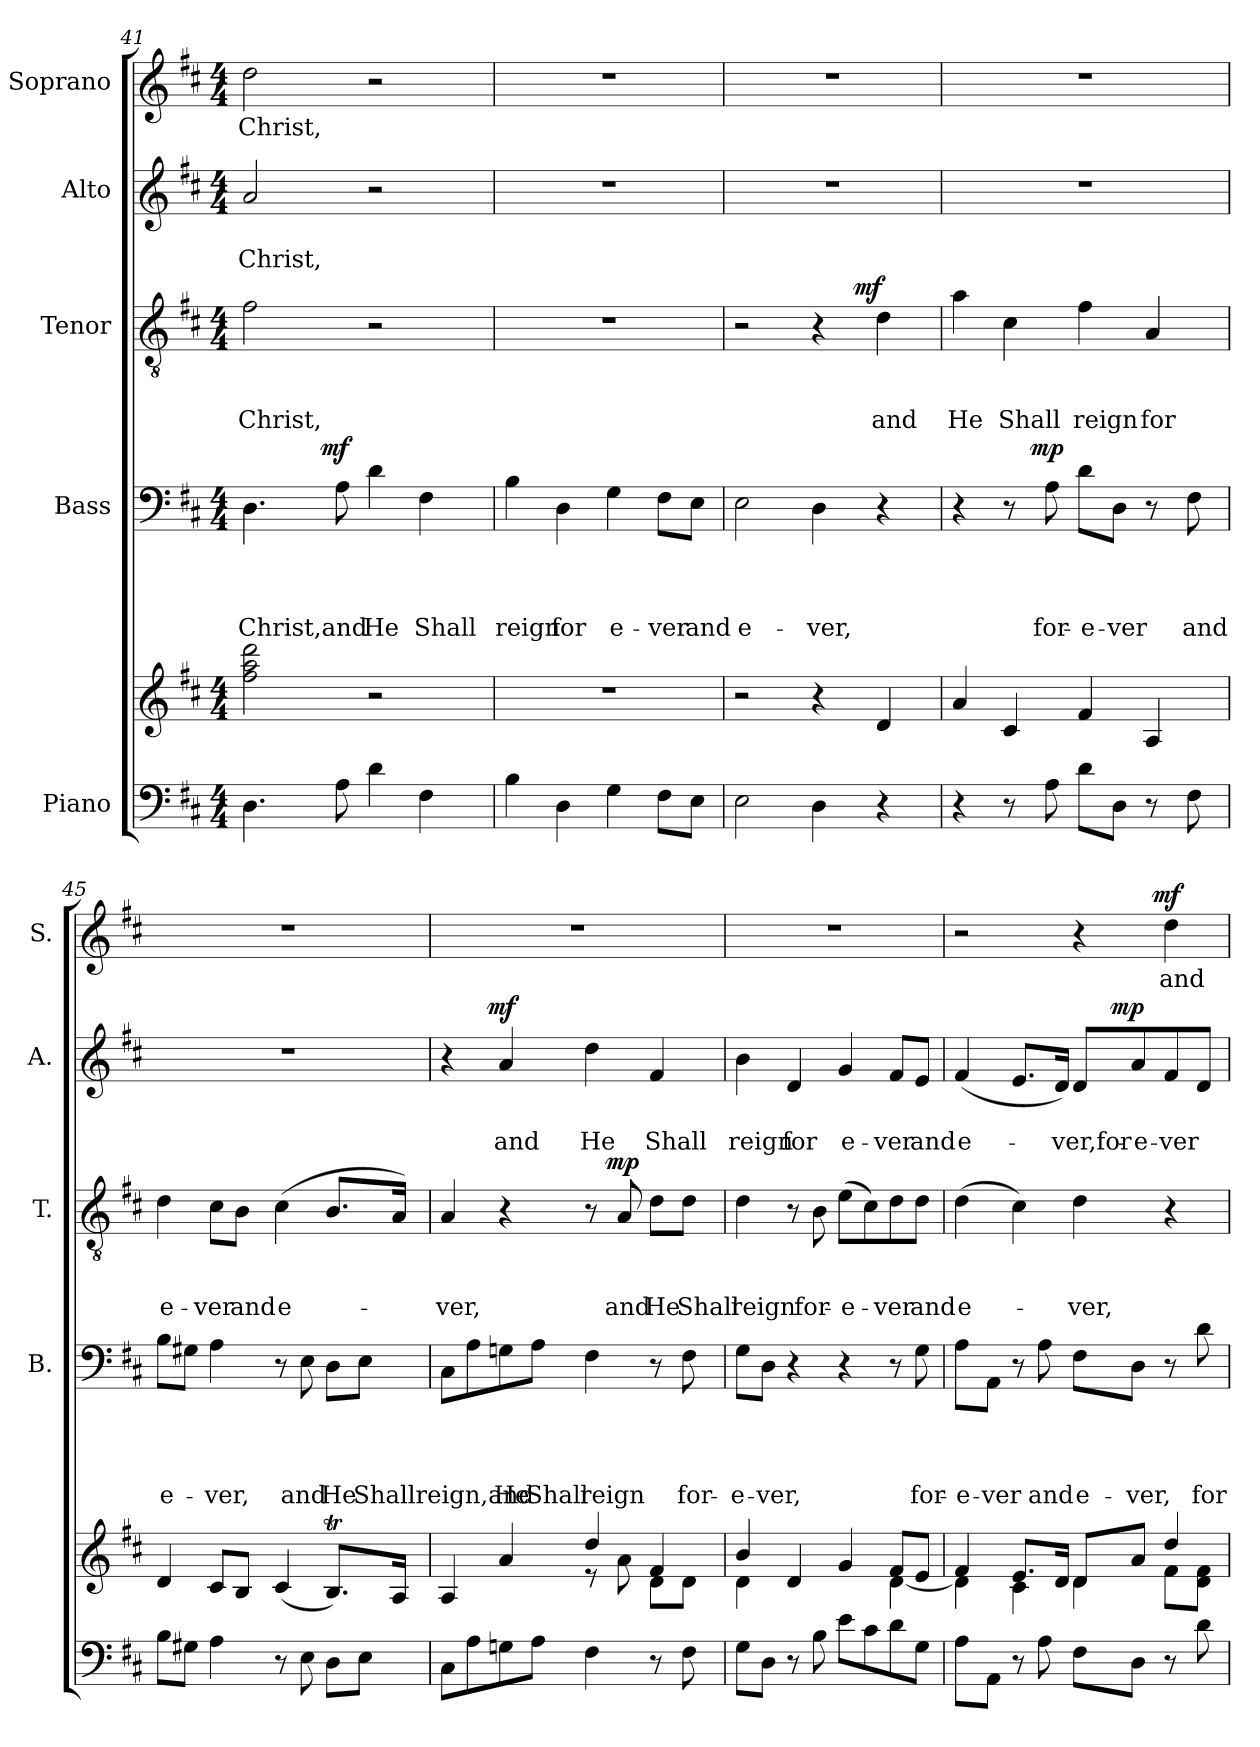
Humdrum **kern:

**kern	**kern	**kern	**text	**text	**text	**text	**dynam	**kern	**text	**text	**text	**dynam	**kern	**text	**text	**dynam	**kern	**text	**dynam
*part5	*part5	*part4	*part4	*part4	*part4	*part4	*part4	*part3	*part3	*part3	*part3	*part3	*part2	*part2	*part2	*part2	*part1	*part1	*part1
*staff6	*staff5	*staff4	*staff4	*staff4	*staff4	*staff4	*staff4	*staff3	*staff3	*staff3	*staff3	*staff3	*staff2	*staff2	*staff2	*staff2	*staff1	*staff1	*staff1
*I"Piano	*	*I"Bass	*	*	*	*	*	*I"Tenor	*	*	*	*	*I"Alto	*	*	*	*I"Soprano	*	*
*	*	*I'B.	*	*	*	*	*	*I'T.	*	*	*	*	*I'A.	*	*	*	*I'S.	*	*
*clefF4	*clefG2	*clefF4	*	*	*	*	*	*clefGv2	*	*	*	*	*clefG2	*	*	*	*clefG2	*	*
*k[f#c#]	*k[f#c#]	*k[f#c#]	*	*	*	*	*	*k[f#c#]	*	*	*	*	*k[f#c#]	*	*	*	*k[f#c#]	*	*
*D:	*D:	*D:	*	*	*	*	*	*D:	*	*	*	*	*D:	*	*	*	*D:	*	*
*M4/4	*M4/4	*M4/4	*	*	*	*	*	*M4/4	*	*	*	*	*M4/4	*	*	*	*M4/4	*	*
=41	=41	=41	=41	=41	=41	=41	=41	=41	=41	=41	=41	=41	=41	=41	=41	=41	=41	=41	=41
!	!	!	!	!	!	!LO:LY:b	!	!	!	!	!LO:LY:b	!	!	!	!LO:LY:b	!	!	!LO:LY:b	!
*	*	*^	*	*	*	*	*	*	*	*	*	*	*	*	*	*	*	*	*
4.D\	2ff#\ 2aa\ 2ddd\	4.D\	4ryy	.	.	.	Christ,and	.	2f#\	.	.	Christ,	.	2a/	.	Christ,	.	2dd\	Christ,	.
.	.	.	16.ryy	.	.	.	.	.	.	.	.	.	.	.	.	.	.	.	.	.
!	!	!	!	!	!	!	!	!LO:DY:a	!	!	!	!	!	!	!	!	!	!	!	!
.	.	.	2ryy	.	.	.	.	mf	.	.	.	.	.	.	.	.	.	.	.	.
8A\	.	8A\	.	.	.	.	.	.	.	.	.	.	.	.	.	.	.	.	.	.
!	!	!	!	!	!	!	!LO:LY:b	!	!	!	!	!	!	!	!	!	!	!	!	!
4d\	2r	4d\	.	.	.	.	He	.	2r	.	.	.	.	2r	.	.	.	2r	.	.
!	!	!	!	!	!	!	!LO:LY:b	!	!	!	!	!	!	!	!	!	!	!	!	!
4F#\	.	4F#\	.	.	.	.	Shall	.	.	.	.	.	.	.	.	.	.	.	.	.
.	.	.	8ryy	.	.	.	.	.	.	.	.	.	.	.	.	.	.	.	.	.
.	.	.	32ryy	.	.	.	.	.	.	.	.	.	.	.	.	.	.	.	.	.
!!LO:PB:g=z
=42	=42	=42	=42	=42	=42	=42	=42	=42	=42	=42	=42	=42	=42	=42	=42	=42	=42	=42	=42	=42
!	!	!	!	!	!	!	!LO:LY:b	!	!	!	!	!	!	!	!	!	!	!	!	!
*	*	*v	*v	*	*	*	*	*	*	*	*	*	*	*	*	*	*	*	*	*
4B\	1r	4B\	.	.	.	reign	.	1r	.	.	.	.	1r	.	.	.	1r	.	.
!	!	!	!	!	!	!LO:LY:b	!	!	!	!	!	!	!	!	!	!	!	!	!
4D\	.	4D\	.	.	.	for	.	.	.	.	.	.	.	.	.	.	.	.	.
!	!	!	!	!	!	!LO:LY:b	!	!	!	!	!	!	!	!	!	!	!	!	!
4G\	.	4G\	.	.	.	e-	.	.	.	.	.	.	.	.	.	.	.	.	.
!	!	!	!	!	!	!LO:LY:b	!	!	!	!	!	!	!	!	!	!	!	!	!
8F#\L	.	8F#\L	.	.	.	-ver	.	.	.	.	.	.	.	.	.	.	.	.	.
!	!	!	!	!	!	!LO:LY:b	!	!	!	!	!	!	!	!	!	!	!	!	!
8E\J	.	8E\J	.	.	.	and	.	.	.	.	.	.	.	.	.	.	.	.	.
=43	=43	=43	=43	=43	=43	=43	=43	=43	=43	=43	=43	=43	=43	=43	=43	=43	=43	=43	=43
!	!	!	!	!	!	!LO:LY:b	!	!	!	!	!	!	!	!	!	!	!	!	!
*	*	*	*	*	*	*	*	*^	*	*	*	*	*	*	*	*	*	*	*
2E\	2r	2E\	.	.	.	e-	.	2r	2ryy	.	.	.	.	1r	.	.	.	1r	.	.
!	!	!	!	!	!	!LO:LY:b	!	!	!	!	!	!	!	!	!	!	!	!	!	!
4D\	4r	4D\	.	.	.	-ver,	.	4r	8.ryy	.	.	.	.	.	.	.	.	.	.	.
!	!	!	!	!	!	!	!	!	!	!	!	!	!LO:DY:a	!	!	!	!	!	!	!
.	.	.	.	.	.	.	.	.	4ryy	.	.	.	mf	.	.	.	.	.	.	.
!	!	!	!	!	!	!	!	!	!	!	!	!LO:LY:b	!	!	!	!	!	!	!	!
4r	4d/	4r	.	.	.	.	.	4d\	.	.	.	and	.	.	.	.	.	.	.	.
.	.	.	.	.	.	.	.	.	16ryy	.	.	.	.	.	.	.	.	.	.	.
=44	=44	=44	=44	=44	=44	=44	=44	=44	=44	=44	=44	=44	=44	=44	=44	=44	=44	=44	=44	=44
!	!	!	!	!	!	!	!	!	!	!	!	!LO:LY:b	!	!	!	!	!	!	!	!
*	*	*^	*	*	*	*	*	*v	*v	*	*	*	*	*	*	*	*	*	*	*
4r	4a/	4r	4ryy	.	.	.	.	.	4a\	.	.	He	.	1r	.	.	.	1r	.	.
!	!	!	!	!	!	!	!	!	!	!	!	!LO:LY:b	!	!	!	!	!	!	!	!
8r	4c#/	8r	16.ryy	.	.	.	.	.	4c#\	.	.	Shall	.	.	.	.	.	.	.	.
!	!	!	!	!	!	!	!	!LO:DY:a	!	!	!	!	!	!	!	!	!	!	!	!
.	.	.	2ryy	.	.	.	.	mp	.	.	.	.	.	.	.	.	.	.	.	.
!	!	!	!	!	!	!	!LO:LY:b	!	!	!	!	!	!	!	!	!	!	!	!	!
8A\	.	8A\	.	.	.	.	for-	.	.	.	.	.	.	.	.	.	.	.	.	.
!	!	!	!	!	!	!	!LO:LY:b	!	!	!	!	!LO:LY:b	!	!	!	!	!	!	!	!
8d\L	4f#/	8d\L	.	.	.	.	-e-	.	4f#\	.	.	reign	.	.	.	.	.	.	.	.
!	!	!	!	!	!	!	!LO:LY:b:rj	!	!	!	!	!	!	!	!	!	!	!	!	!
8D\J	.	8D\J	.	.	.	.	-ver	.	.	.	.	.	.	.	.	.	.	.	.	.
!	!	!	!	!	!	!	!	!	!	!	!	!LO:LY:b	!	!	!	!	!	!	!	!
8r	4A/	8r	.	.	.	.	.	.	4A/	.	.	for	.	.	.	.	.	.	.	.
.	.	.	8ryy	.	.	.	.	.	.	.	.	.	.	.	.	.	.	.	.	.
!	!	!	!	!	!	!	!LO:LY:b	!	!	!	!	!	!	!	!	!	!	!	!	!
8F#\	.	8F#\	.	.	.	.	and	.	.	.	.	.	.	.	.	.	.	.	.	.
.	.	.	32ryy	.	.	.	.	.	.	.	.	.	.	.	.	.	.	.	.	.
=45	=45	=45	=45	=45	=45	=45	=45	=45	=45	=45	=45	=45	=45	=45	=45	=45	=45	=45	=45	=45
!	!	!	!	!	!	!	!LO:LY:b	!	!	!	!	!LO:LY:b	!	!	!	!	!	!	!	!
*	*	*v	*v	*	*	*	*	*	*	*	*	*	*	*	*	*	*	*	*	*
8B\L	4d/	8B\L	.	.	.	e-	.	4d\	.	.	e-	.	1r	.	.	.	1r	.	.
8G#X\J	.	8G#X\J	.	.	.	.	.	.	.	.	.	.	.	.	.	.	.	.	.
!	!	!	!	!	!	!LO:LY:b	!	!	!	!	!LO:LY:b	!	!	!	!	!	!	!	!
4A\	8c#/L	4A\	.	.	.	-ver,	.	8c#\L	.	.	-ver	.	.	.	.	.	.	.	.
!	!	!	!	!	!	!	!	!	!	!	!LO:LY:b	!	!	!	!	!	!	!	!
.	8B/J	.	.	.	.	.	.	8B\J	.	.	and	.	.	.	.	.	.	.	.
!	!	!	!	!	!	!	!	!	!	!	!LO:LY:b	!	!	!	!	!	!	!	!
8r	(<4c#/	8r	.	.	.	.	.	(>4c#\	.	.	e-	.	.	.	.	.	.	.	.
!	!	!	!	!	!	!LO:LY:b	!	!	!	!	!	!	!	!	!	!	!	!	!
8E\	.	8E\	.	.	.	and	.	.	.	.	.	.	.	.	.	.	.	.	.
!	!	!	!	!	!	!LO:LY:b	!	!	!	!	!	!	!	!	!	!	!	!	!
8D\L	8.BT/L)	8D\L	.	.	.	He	.	8.B/L	.	.	.	.	.	.	.	.	.	.	.
!	!	!	!	!	!	!LO:LY:b	!	!	!	!	!	!	!	!	!	!	!	!	!
8E\J	.	8E\J	.	.	.	Shallreign,and	.	.	.	.	.	.	.	.	.	.	.	.	.
.	16A/Jk	.	.	.	.	.	.	16A/Jk)	.	.	.	.	.	.	.	.	.	.	.
=46	=46	=46	=46	=46	=46	=46	=46	=46	=46	=46	=46	=46	=46	=46	=46	=46	=46	=46	=46
*	*^	*	*	*	*	*	*	*	*	*	*	*	*	*	*	*	*	*	*
!	!	!	!	!	!	!	!	!	!	!	!	!LO:LY:b	!	!	!	!	!	!	!	!
*	*	*	*	*	*	*	*	*	*^	*	*	*	*	*^	*	*	*	*	*	*
8C#\L	4A/	2ryy	8C#\L	.	.	.	.	.	4A/	2ryy	.	.	-ver,	.	4r	8..ryy	.	.	.	1r	.	.
8A\	.	.	8A\	.	.	.	.	.	.	.	.	.	.	.	.	.	.	.	.	.	.	.
!	!	!	!	!	!	!	!	!	!	!	!	!	!	!	!	!	!	!	!LO:DY:a	!	!	!
.	.	.	.	.	.	.	.	.	.	.	.	.	.	.	.	2ryy	.	.	mf	.	.	.
!	!	!	!	!	!	!	!LO:LY:b	!	!	!	!	!	!	!	!	!	!	!LO:LY:b	!	!	!	!
8Gn\	4a/	.	8Gn\	.	.	.	He	.	4r	.	.	.	.	.	4a/	.	.	and	.	.	.	.
!	!	!	!	!	!	!	!LO:LY:b	!	!	!	!	!	!	!	!	!	!	!	!	!	!	!
8A\J	.	.	8A\J	.	.	.	Shall	.	.	.	.	.	.	.	.	.	.	.	.	.	.	.
!	!	!	!	!	!	!	!LO:LY:b	!	!	!	!	!	!	!	!	!	!	!LO:LY:b	!	!	!	!
4F#\	4dd/	8re	4F#\	.	.	.	reign	.	8r	16.ryy	.	.	.	.	4dd\	.	.	He	.	.	.	.
!	!	!	!	!	!	!	!	!	!	!	!	!	!	!LO:DY:a	!	!	!	!	!	!	!	!
.	.	.	.	.	.	.	.	.	.	4ryy	.	.	.	mp	.	.	.	.	.	.	.	.
!	!	!	!	!	!	!	!	!	!	!	!	!	!LO:LY:b	!	!	!	!	!	!	!	!	!
.	.	8a\	.	.	.	.	.	.	8A/	.	.	.	and	.	.	.	.	.	.	.	.	.
.	.	.	.	.	.	.	.	.	.	.	.	.	.	.	.	4ryy	.	.	.	.	.	.
!	!	!	!	!	!	!	!	!	!	!	!	!	!LO:LY:b	!	!	!	!	!LO:LY:b	!	!	!	!
8r	4f#/	8d\L	8r	.	.	.	.	.	8d\L	.	.	.	He	.	4f#/	.	.	Shall	.	.	.	.
.	.	.	.	.	.	.	.	.	.	8ryy	.	.	.	.	.	.	.	.	.	.	.	.
!	!	!	!	!	!	!	!LO:LY:b	!	!	!	!	!	!LO:LY:b	!	!	!	!	!	!	!	!	!
8F#\	.	8d\J	8F#\	.	.	.	for-	.	8d\J	.	.	.	Shall	.	.	.	.	.	.	.	.	.
.	.	.	.	.	.	.	.	.	.	32ryy	.	.	.	.	.	32ryy	.	.	.	.	.	.
!!LO:LB:g=z
=47	=47	=47	=47	=47	=47	=47	=47	=47	=47	=47	=47	=47	=47	=47	=47	=47	=47	=47	=47	=47	=47	=47
!	!	!	!	!	!	!	!LO:LY:b	!	!	!	!	!	!LO:LY:b	!	!	!	!	!LO:LY:b	!	!	!	!
*	*	*	*	*	*	*	*	*	*v	*v	*	*	*	*	*	*	*	*	*	*	*	*
*	*	*	*	*	*	*	*	*	*	*	*	*	*	*v	*v	*	*	*	*	*	*
8G\L	4b/	4d\	8G\L	.	.	.	-e-	.	4d\	.	.	reign	.	4b\	.	reign	.	1r	.	.
!	!	!	!	!	!	!	!LO:LY:b	!	!	!	!	!	!	!	!	!	!	!	!	!
8D\J	.	.	8D\J	.	.	.	-ver,	.	.	.	.	.	.	.	.	.	.	.	.	.
!	!	!	!	!	!	!	!	!	!	!	!	!	!	!	!	!LO:LY:b	!	!	!	!
8r	4d/	2ryy	4r	.	.	.	.	.	8r	.	.	.	.	4d/	.	for	.	.	.	.
!	!	!	!	!	!	!	!	!	!	!	!	!LO:LY:b	!	!	!	!	!	!	!	!
8B\	.	.	.	.	.	.	.	.	8B\	.	.	for-	.	.	.	.	.	.	.	.
!	!	!	!	!	!	!	!	!	!	!	!	!LO:LY:b:rj	!	!	!	!LO:LY:b	!	!	!	!
8e\L	4g/	.	4r	.	.	.	.	.	(>8e\L	.	.	-e-	.	4g/	.	e-	.	.	.	.
8c#\	.	.	.	.	.	.	.	.	8c#\)	.	.	.	.	.	.	.	.	.	.	.
!	!	!	!	!	!	!	!	!	!	!	!	!LO:LY:b	!	!	!	!LO:LY:b	!	!	!	!
8d\	8f#/L	[<4d\	8r	.	.	.	.	.	8d\	.	.	-ver	.	8f#/L	.	-ver	.	.	.	.
!	!	!	!	!	!	!	!LO:LY:b	!	!	!	!	!LO:LY:b	!	!	!	!LO:LY:b	!	!	!	!
8G\J	8e/J	.	8G\	.	.	.	for-	.	8d\J	.	.	and	.	8e/J	.	and	.	.	.	.
=48	=48	=48	=48	=48	=48	=48	=48	=48	=48	=48	=48	=48	=48	=48	=48	=48	=48	=48	=48	=48
!	!	!	!	!	!	!	!LO:LY:b	!	!	!	!	!LO:LY:b	!	!	!	!LO:LY:b	!	!	!	!
*	*	*	*	*	*	*	*	*	*	*	*	*	*	*^	*	*	*	*^	*	*
8A\L	4f#/	4d\]	8A\L	.	.	.	-e-	.	(>4d\	.	.	e-	.	(<4f#/	2ryy	.	e-	.	2r	2ryy	.	.
!	!	!	!	!	!	!	!LO:LY:b	!	!	!	!	!	!	!	!	!	!	!	!	!	!	!
8AA\J	.	.	8AA\J	.	.	.	-ver	.	.	.	.	.	.	.	.	.	.	.	.	.	.	.
8r	8.e/L	4c#\	8r	.	.	.	.	.	4c#\)	.	.	.	.	8.e/L	.	.	.	.	.	.	.	.
!	!	!	!	!	!	!	!LO:LY:b	!	!	!	!	!	!	!	!	!	!	!	!	!	!	!
8A\	.	.	8A\	.	.	.	and	.	.	.	.	.	.	.	.	.	.	.	.	.	.	.
.	16d/Jk	.	.	.	.	.	.	.	.	.	.	.	.	16d/Jk)	.	.	.	.	.	.	.	.
!	!	!	!	!	!	!	!LO:LY:b	!	!	!	!	!LO:LY:b	!	!	!	!	!LO:LY:b	!	!	!	!	!
8F#\L	8d/L	4d\	8F#\L	.	.	.	e-	.	4d\	.	.	-ver,	.	8d/L	16.ryy	.	-ver,for-	.	4r	8..ryy	.	.
!	!	!	!	!	!	!	!	!	!	!	!	!	!	!	!	!	!	!LO:DY:a	!	!	!	!
.	.	.	.	.	.	.	.	.	.	.	.	.	.	.	4ryy	.	.	mp	.	.	.	.
!	!	!	!	!	!	!	!LO:LY:b	!	!	!	!	!	!	!	!	!	!LO:LY:b	!	!	!	!	!
8D\J	8a/J	.	8D\J	.	.	.	-ver,	.	.	.	.	.	.	8a/	.	.	-e-	.	.	.	.	.
!	!	!	!	!	!	!	!	!	!	!	!	!	!	!	!	!	!	!	!	!	!	!LO:DY:a
.	.	.	.	.	.	.	.	.	.	.	.	.	.	.	.	.	.	.	.	4ryy	.	mf
!	!	!	!	!	!	!	!	!	!	!	!	!	!	!	!	!	!LO:LY:b	!	!	!	!LO:LY:b	!
8r	4dd/	8f#\L	8r	.	.	.	.	.	4r	.	.	.	.	8f#/	.	.	-ver	.	4dd\	.	and	.
.	.	.	.	.	.	.	.	.	.	.	.	.	.	.	8ryy	.	.	.	.	.	.	.
!	!	!	!	!	!	!	!LO:LY:b	!	!	!	!	!	!	!	!	!	!	!	!	!	!	!
8d\	.	8d\ 8f#\J	8d\	.	.	.	for-	.	.	.	.	.	.	8d/J	.	.	.	.	.	.	.	.
.	.	.	.	.	.	.	.	.	.	.	.	.	.	.	32ryy	.	.	.	.	32ryy	.	.
*	*	*	*	*	*	*	*	*	*	*	*	*	*	*v	*v	*	*	*	*	*	*	*
*	*v	*v	*	*	*	*	*	*	*	*	*	*	*	*	*	*	*	*v	*v	*	*
=	=	=	=	=	=	=	=	=	=	=	=	=	=	=	=	=	=	=	=
*-	*-	*-	*-	*-	*-	*-	*-	*-	*-	*-	*-	*-	*-	*-	*-	*-	*-	*-	*-
